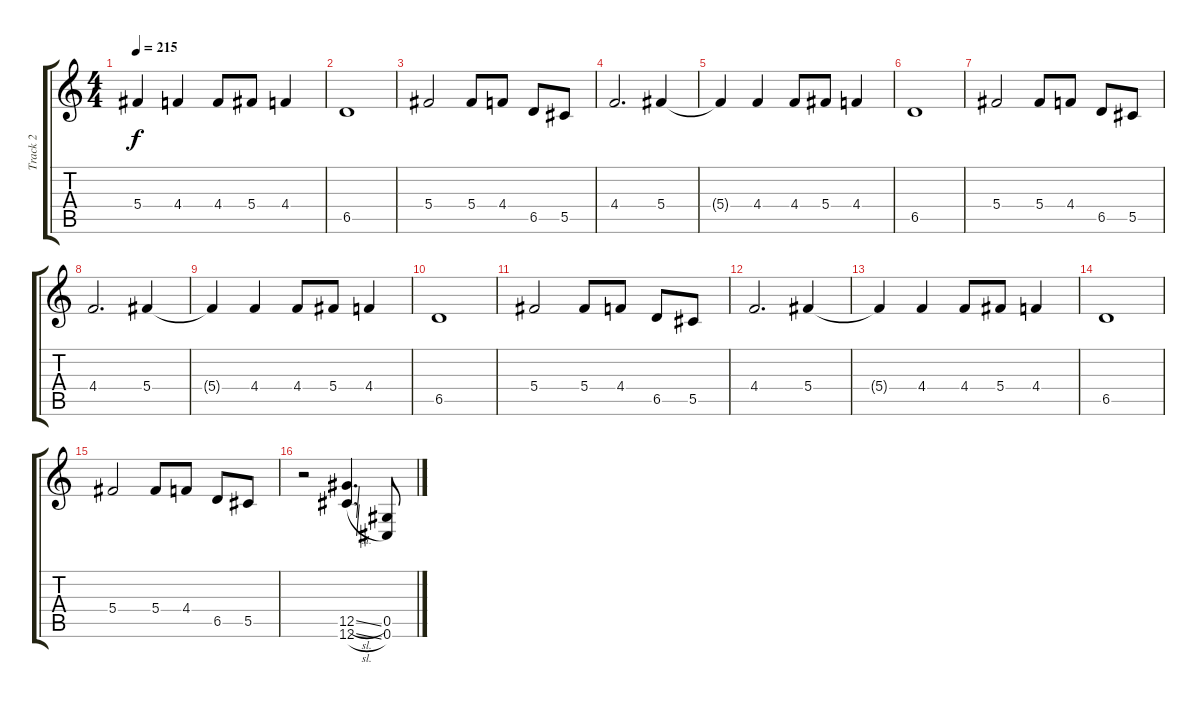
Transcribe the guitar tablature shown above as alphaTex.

\track ("Track 2" "Track 2") {instrument distortionguitar}
\staff {score tabs}
\tuning (Eb4 Bb3 Gb3 Db3 Ab2 Db2) {hide}
\ts (4 4)
\tempo 215
\clef g2
\ks c
5.4{t}.4{dy f} 4.4.4 4.4.8 5.4.8 4.4.4 |
6.5.1 |
5.4.2 5.4.8 4.4.8 6.5.8 5.5.8 |
4.4.2{d} 5.4.4 |
5.4{t}.4 4.4.4 4.4.8 5.4.8 4.4.4 |
6.5.1 |
5.4.2 5.4.8 4.4.8 6.5.8 5.5.8 |
4.4.2{d} 5.4.4 |
5.4{t}.4 4.4.4 4.4.8 5.4.8 4.4.4 |
6.5.1 |
5.4.2 5.4.8 4.4.8 6.5.8 5.5.8 |
4.4.2{d} 5.4.4 |
5.4{t}.4 4.4.4 4.4.8 5.4.8 4.4.4 |
6.5.1 |
5.4.2 5.4.8 4.4.8 6.5.8 5.5.8 |
r.2 (12.5{sl} 12.6{sl}).4{d} (0.5 0.6).8
